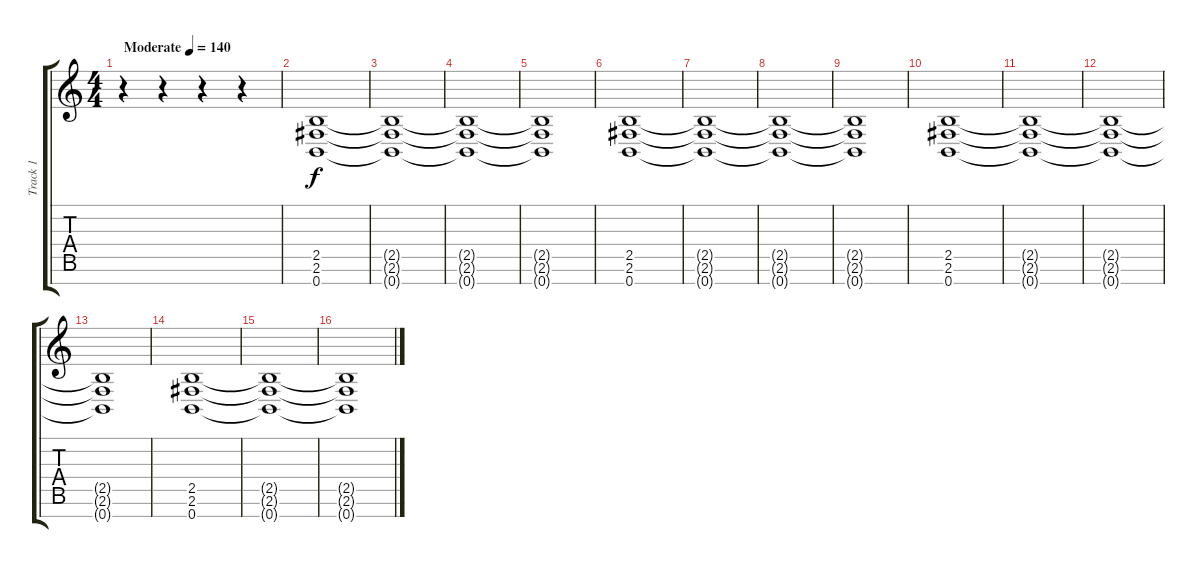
\track ("Track 1" "Track 1") {instrument distortionguitar}
\staff {score tabs}
\tuning (E4 B3 G3 D3 A2 E2 B1) {hide}
\ts (4 4)
\tempo (140 "Moderate")
\clef g2
\ks c
r.4{dy f instrument distortionguitar} r.4 r.4 r.4 |
(2.5 2.6 0.7).1 |
(2.5{t} 2.6{t} 0.7{t}).1 |
(2.5{t} 2.6{t} 0.7{t}).1 |
(2.5{t} 2.6{t} 0.7{t}).1 |
(2.5 2.6 0.7).1 |
(2.5{t} 2.6{t} 0.7{t}).1 |
(2.5{t} 2.6{t} 0.7{t}).1 |
(2.5{t} 2.6{t} 0.7{t}).1 |
(2.5 2.6 0.7).1 |
(2.5{t} 2.6{t} 0.7{t}).1 |
(2.5{t} 2.6{t} 0.7{t}).1 |
(2.5{t} 2.6{t} 0.7{t}).1 |
(2.5 2.6 0.7).1 |
(2.5{t} 2.6{t} 0.7{t}).1 |
(2.5{t} 2.6{t} 0.7{t}).1
